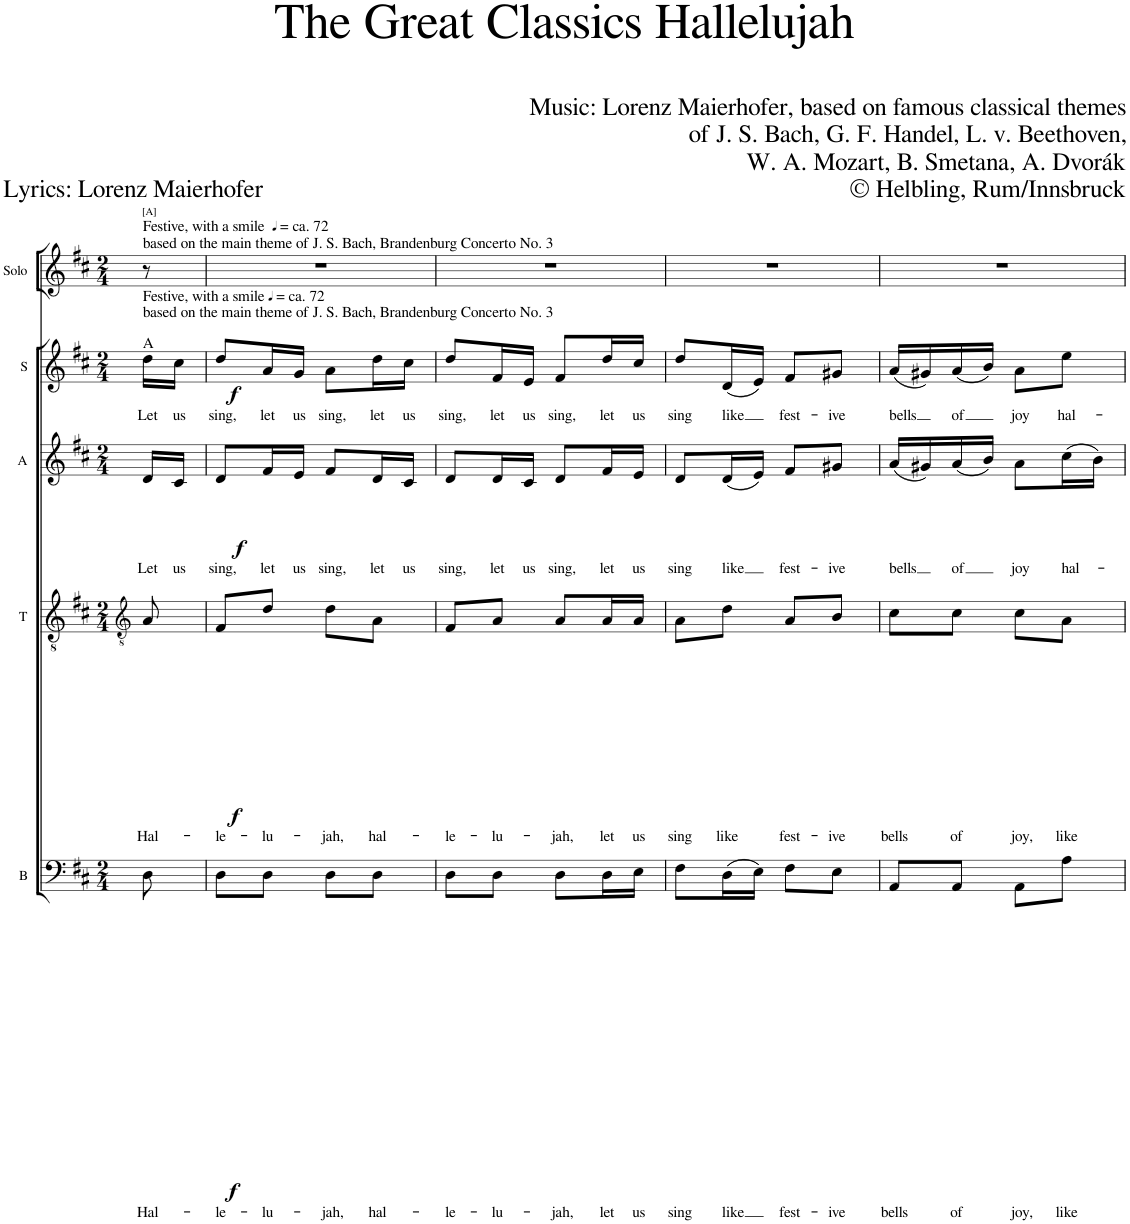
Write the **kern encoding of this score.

**kern	**text	**dynam	**kern	**text	**dynam	**kern	**text	**dynam	**kern	**text	**dynam	**kern
*part5	*part5	*part5	*part4	*part4	*part4	*part3	*part3	*part3	*part2	*part2	*part2	*part1
*staff5	*staff5	*staff5	*staff4	*staff4	*staff4	*staff3	*staff3	*staff3	*staff2	*staff2	*staff2	*staff1
*I"B	*	*	*I"T	*	*	*I"A	*	*	*I"S	*	*	*I"Solo
*clefF4	*	*	*clefGv2	*	*	*clefG2	*	*	*clefG2	*	*	*clefG2
*	*	*	*Trd1c2	*	*	*	*	*	*	*	*	*
*k[f#c#]	*	*	*k[f#c#]	*	*	*k[f#c#]	*	*	*k[f#c#]	*	*	*k[f#c#]
*M2/4	*	*	*M2/4	*	*	*M2/4	*	*	*M2/4	*	*	*M2/4
=1	=1	=1	=1	=1	=1	=1	=1	=1	=1	=1	=1	=1
!	!	!	!	!	!	!	!	!	!	!	!	!LO:TX:a:t=Festive, with a smile
!	!	!	!	!	!	!	!	!	!	!	!	!LO:TX:a:t=ca. 72
!	!	!	!	!	!	!	!	!	!	!	!	!LO:TX:a:t=based on the main theme of J. S. Bach, Brandenburg Concerto No. 3
!	!	!	!	!	!	!	!	!	!	!	!	!LO:TX:a:t=[A]
!	!	!	!	!	!	!	!	!	!LO:TX:a:t=A	!	!	!
!	!	!	!	!	!	!	!	!	!LO:TX:a:t=Festive, with a smile	!	!	!
!	!	!	!	!	!	!	!	!	!LO:TX:a:t=ca. 72	!	!	!
!	!	!	!	!	!	!	!	!	!LO:TX:a:t=based on the main theme of J. S. Bach, Brandenburg Concerto No. 3	!	!	!
!	!LO:LY:b	!LO:DY:b	!	!LO:LY:b	!LO:DY:b	!	!LO:LY:b	!LO:DY:b	!	!LO:LY:b	!LO:DY:b	!
8D\	Hal-	f	8A/	Hal-	f	16d/LL	Let	f	16dd\LL	Let	f	8r
!	!	!	!	!	!	!	!LO:LY:b	!	!	!LO:LY:b	!	!
.	.	.	.	.	.	16c#/JJ	us	.	16cc#\JJ	us	.	.
=2	=2	=2	=2	=2	=2	=2	=2	=2	=2	=2	=2	=2
!	!LO:LY:b	!	!	!LO:LY:b	!	!	!LO:LY:b	!	!	!LO:LY:b	!	!
8D\L	-le-	.	8F#/L	-le-	.	8d/L	sing,	.	8dd/L	sing,	.	2r
!	!LO:LY:b	!	!	!LO:LY:b	!	!	!LO:LY:b	!	!	!LO:LY:b	!	!
8D\J	-lu-	.	8d/J	-lu-	.	16f#/L	let	.	16a/L	let	.	.
!	!	!	!	!	!	!	!LO:LY:b	!	!	!LO:LY:b	!	!
.	.	.	.	.	.	16e/JJ	us	.	16g/JJ	us	.	.
!	!LO:LY:b	!	!	!LO:LY:b	!	!	!LO:LY:b	!	!	!LO:LY:b	!	!
8D\L	-jah,	.	8d\L	-jah,	.	8f#/L	sing,	.	8a\L	sing,	.	.
!	!LO:LY:b	!	!	!LO:LY:b	!	!	!LO:LY:b	!	!	!LO:LY:b	!	!
8D\J	hal-	.	8A\J	hal-	.	16d/L	let	.	16dd\L	let	.	.
!	!	!	!	!	!	!	!LO:LY:b	!	!	!LO:LY:b	!	!
.	.	.	.	.	.	16c#/JJ	us	.	16cc#\JJ	us	.	.
=3	=3	=3	=3	=3	=3	=3	=3	=3	=3	=3	=3	=3
!	!LO:LY:b	!	!	!LO:LY:b	!	!	!LO:LY:b	!	!	!LO:LY:b	!	!
8D\L	-le-	.	8F#/L	-le-	.	8d/L	sing,	.	8dd/L	sing,	.	2r
!	!LO:LY:b	!	!	!LO:LY:b	!	!	!LO:LY:b	!	!	!LO:LY:b	!	!
8D\J	-lu-	.	8A/J	-lu-	.	16d/L	let	.	16f#/L	let	.	.
!	!	!	!	!	!	!	!LO:LY:b	!	!	!LO:LY:b	!	!
.	.	.	.	.	.	16c#/JJ	us	.	16e/JJ	us	.	.
!	!LO:LY:b	!	!	!LO:LY:b	!	!	!LO:LY:b	!	!	!LO:LY:b	!	!
8D\L	-jah,	.	8A/L	-jah,	.	8d/L	sing,	.	8f#/L	sing,	.	.
!	!LO:LY:b	!	!	!LO:LY:b	!	!	!LO:LY:b	!	!	!LO:LY:b	!	!
16D\L	let	.	16A/L	let	.	16f#/L	let	.	16dd/L	let	.	.
!	!LO:LY:b	!	!	!LO:LY:b	!	!	!LO:LY:b	!	!	!LO:LY:b	!	!
16E\JJ	us	.	16A/JJ	us	.	16e/JJ	us	.	16cc#/JJ	us	.	.
=4	=4	=4	=4	=4	=4	=4	=4	=4	=4	=4	=4	=4
!	!LO:LY:b	!	!	!LO:LY:b	!	!	!LO:LY:b	!	!	!LO:LY:b	!	!
8F#\L	sing	.	8A\L	sing	.	8d/L	sing	.	8dd/L	sing	.	2r
!	!LO:LY:b	!	!	!LO:LY:b	!	!	!LO:LY:b	!	!	!LO:LY:b	!	!
(16D\L	like	.	8d\J	like	.	(16d/L	like	.	(16d/L	like	.	.
16E\JJ)	.	.	.	.	.	16e/JJ)	.	.	16e/JJ)	.	.	.
!	!LO:LY:b	!	!	!LO:LY:b	!	!	!LO:LY:b	!	!	!LO:LY:b	!	!
8F#\L	fest-	.	8A/L	fest-	.	8f#/L	fest-	.	8f#/L	fest-	.	.
!	!LO:LY:b	!	!	!LO:LY:b	!	!	!LO:LY:b	!	!	!LO:LY:b	!	!
8E\J	-ive	.	8B/J	-ive	.	8g#X/J	-ive	.	8g#X/J	-ive	.	.
=5	=5	=5	=5	=5	=5	=5	=5	=5	=5	=5	=5	=5
!	!LO:LY:b	!	!	!LO:LY:b	!	!	!LO:LY:b	!	!	!LO:LY:b	!	!
8AA/L	bells	.	8c#\L	bells	.	(16a/LL	bells	.	(16a/LL	bells	.	2r
.	.	.	.	.	.	16g#X/)	.	.	16g#X/)	.	.	.
!	!LO:LY:b	!	!	!LO:LY:b	!	!	!LO:LY:b	!	!	!LO:LY:b	!	!
8AA/J	of	.	8c#\J	of	.	(16a/	of	.	(16a/	of	.	.
.	.	.	.	.	.	16b/JJ)	.	.	16b/JJ)	.	.	.
!	!LO:LY:b	!	!	!LO:LY:b	!	!	!LO:LY:b	!	!	!LO:LY:b	!	!
8AA\L	joy,	.	8c#\L	joy,	.	8a\L	joy	.	8a\L	joy	.	.
!	!LO:LY:b	!	!	!LO:LY:b	!	!	!LO:LY:b	!	!	!LO:LY:b	!	!
8A\J	like	.	8A\J	like	.	(16cc#\L	hal-	.	8ee\J	hal-	.	.
.	.	.	.	.	.	16b\JJ)	.	.	.	.	.	.
=	=	=	=	=	=	=	=	=	=	=	=	=
*-	*-	*-	*-	*-	*-	*-	*-	*-	*-	*-	*-	*-
